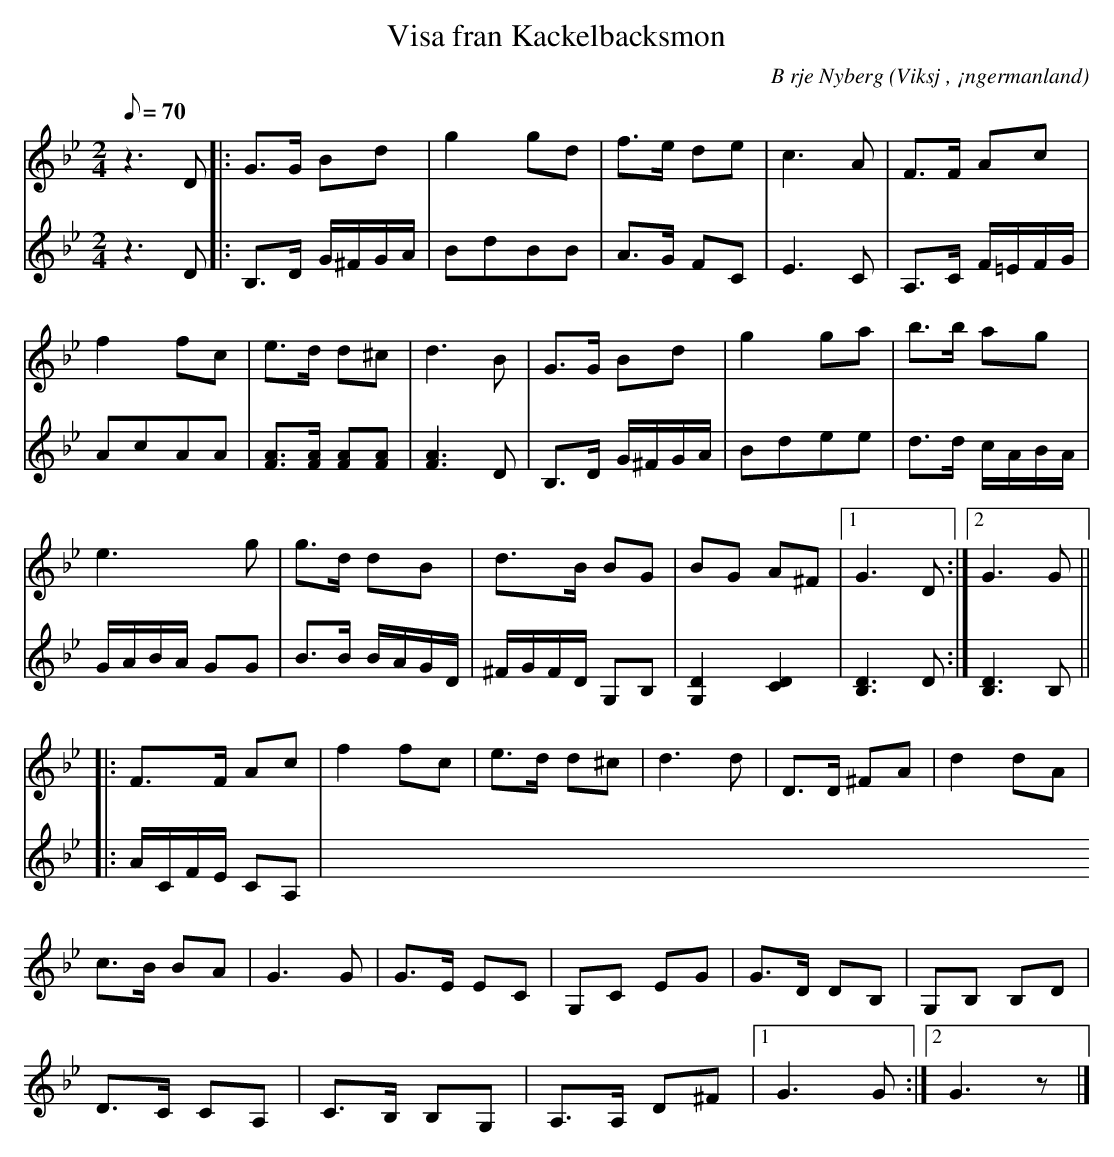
X:1
T:Visa fran Kackelbacksmon
C:B rje Nyberg
O:Viksj , ¡ngermanland
M:2/4
L:1/8
Q:70
K:Gm
V:1
z2> D2|: G>G Bd | g2 gd | f>e de | c2>A2 | F>F Ac |
f2 fc | e>d d^c | d2>B2 | G>G Bd |g2 ga | b>b ag |
e2> g2 | g>d dB |d>B BG |BG A^F |1 G2> D2 :|2 G2> G2 ||
|: F>F Ac | f2 fc | e>d d^c | d2>d2 | D>D ^FA | d2 dA |
c>B BA |G2> G2 | G>E EC | G,C EG | G>D DB, | G,B, B,D |
D>C CA, | C>B, B,G, | A,>A, D^F |1 G2> G2 :|2 G2> z2 |]
V:2
z2> D2 |: B,>D G/2^F/2G/2A/2 | BdBB | A>G FC | E2>C2 | A,>C F/2=E/2F/2G/2 |
AcAA | [AF]>[AF] [AF][AF] | [A2F2]> D2 | B,>D G/2^F/2G/2A/2 | Bdee | d>d c/2A/2B/2A/2 |
G/2A/2B/2A/2 GG | B>B B/2A/2G/2D/2 | ^F/2G/2F/2D/2 G,B, | [G,2D2] [C2D2] | [D2B,2]> D2 :| [D2B,2]> B,2 ||
|: A/2C/2F/2E/2 CA, |
